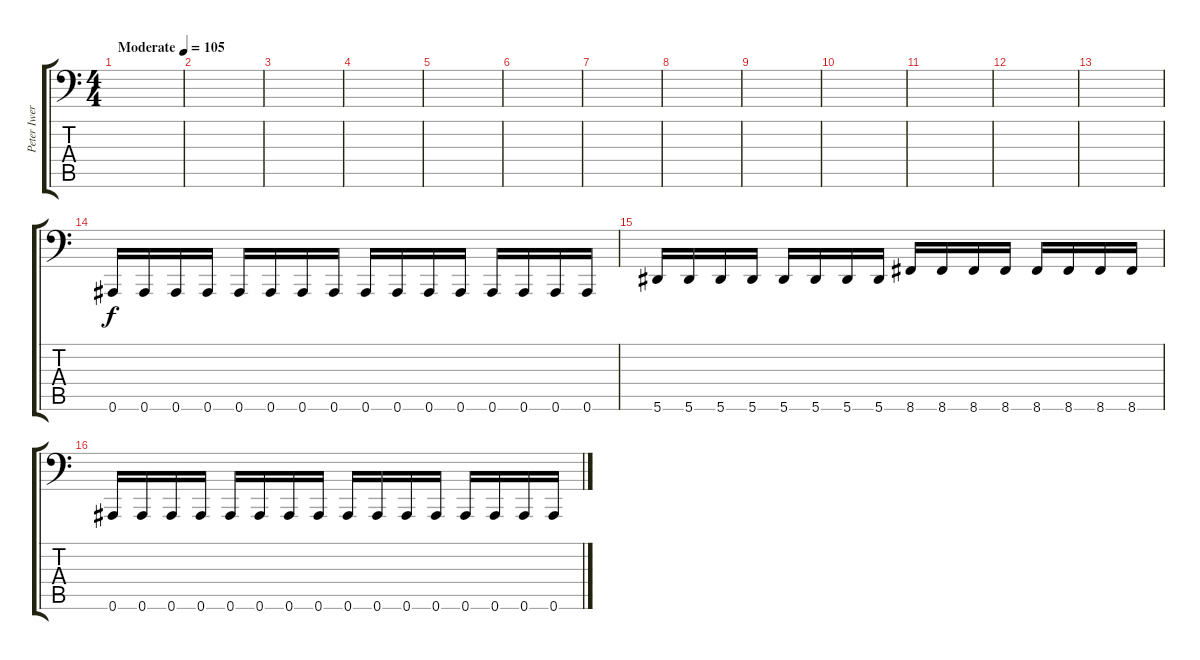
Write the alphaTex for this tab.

\track ("Peter Iwers" "Peter Iwer") {instrument electricbassfinger}
\staff {score tabs}
\tuning (C3 G2 Eb2 Bb1 F1 Bb0) {hide}
\ts (4 4)
\tempo (105 "Moderate")
\clef f4
\ks c
|
|
|
|
|
|
|
|
|
|
|
|
|
0.6.16 0.6.16 0.6.16 0.6.16 0.6.16 0.6.16 0.6.16 0.6.16 0.6.16 0.6.16 0.6.16 0.6.16 0.6.16 0.6.16 0.6.16 0.6.16 |
5.6.16 5.6.16 5.6.16 5.6.16 5.6.16 5.6.16 5.6.16 5.6.16 8.6.16 8.6.16 8.6.16 8.6.16 8.6.16 8.6.16 8.6.16 8.6.16 |
0.6.16 0.6.16 0.6.16 0.6.16 0.6.16 0.6.16 0.6.16 0.6.16 0.6.16 0.6.16 0.6.16 0.6.16 0.6.16 0.6.16 0.6.16 0.6.16
